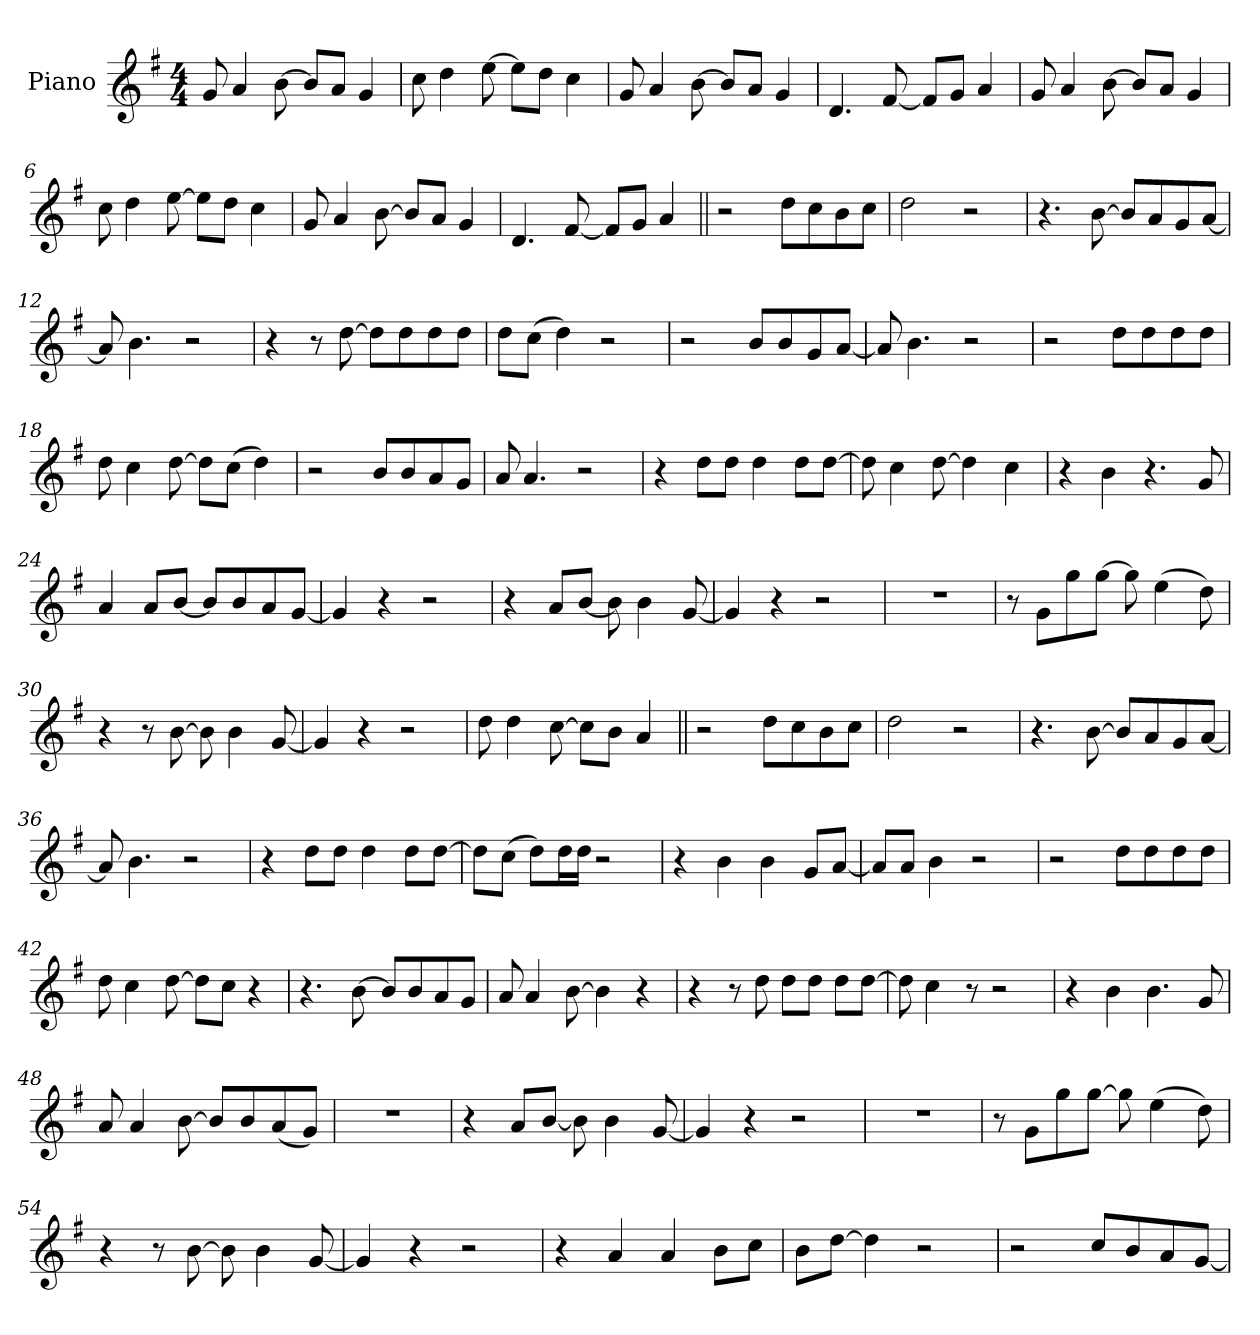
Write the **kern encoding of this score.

**kern
*part1
*staff1
*I"Piano
*I'Pno.
*clefG2
*k[f#]
*M4/4
*MM151
=1
8g!
4a!
[8b!
8b!L]
8a!J
4g!
=2
8cc!
4dd!
[8ee!
8ee!L]
8dd!J
4cc!
=3
8g!
4a!
[8b!
8b!L]
8a!J
4g!
=4
4.d!
[8f#!
8f#!L]
8g!J
4a!
=5
8g!
4a!
[8b!
8b!L]
8a!J
4g!
=6
8cc!
4dd!
[8ee!
8ee!L]
8dd!J
4cc!
=7
8g!
4a!
[8b!
8b!L]
8a!J
4g!
=8
4.d!
[8f#!
8f#!L]
8g!J
4a!
=9||
2r
8ddL
8cc
8b
8ccJ
=10
2dd
2r
=11
4.r
[8b
8bL]
8a
8g
[8aJ
=12
8a]
4.b
2r
=13
4r
8r
[8dd
8ddL]
8dd
8dd
8ddJ
=14
8ddL
(8ccJ
4dd)
2r
=15
2r
8bL
8b
8g
[8aJ
=16
8a]
4.b
2r
=17
2r
8ddL
8dd
8dd
8ddJ
=18
8dd
4cc
[8dd
8ddL]
(8ccJ
4dd)
=19
2r
8bL
8b
8a
8gJ
=20
8a
4.a
2r
=21
4r
8ddL
8ddJ
4dd
8ddL
[8ddJ
=22
8dd]
4cc
[8dd
4dd]
4cc
=23
4r
4b
4.r
8g
=24
4a
8aL
[8bJ
8bL]
8b
8a
[8gJ
=25
4g]
4r
2r
=26
4r
8aL
[8bJ
8b]
4b
[8g
=27
4g]
4r
2r
=28
1r
=29
8r
8gL
8gg
[8ggJ
8gg]
(4ee
8dd)
=30
4r
8r
[8b
8b]
4b
[8g
=31
4g]
4r
2r
=32
8dd!
4dd!
[8cc!
8cc!L]
8b!J
4a!
=33||
2r
8ddL
8cc
8b
8ccJ
=34
2dd
2r
=35
4.r
[8b
8bL]
8a
8g
[8aJ
=36
8a]
4.b
2r
=37
4r
8ddL
8ddJ
4dd
8ddL
[8ddJ
=38
8ddL]
(8ccJ
8ddL)
16ddL
16ddJJ
2r
=39
4r
4b
4b
8gL
[8aJ
=40
8aL]
8aJ
4b
2r
=41
2r
8ddL
8dd
8dd
8ddJ
=42
8dd
4cc
[8dd
8ddL]
8ccJ
4r
=43
4.r
[8b
8bL]
8b
8a
8gJ
=44
8a
4a
[8b
4b]
4r
=45
4r
8r
8dd
8ddL
8ddJ
8ddL
[8ddJ
=46
8dd]
4cc
8r
2r
=47
4r
4b
4.b
8g
=48
8a
4a
[8b
8bL]
8b
(8a
8gJ)
=49
1r
=50
4r
8aL
[8bJ
8b]
4b
[8g
=51
4g]
4r
2r
=52
1r
=53
8r
8gL
8gg
[8ggJ
8gg]
(4ee
8dd)
=54
4r
8r
[8b
8b]
4b
[8g
=55
4g]
4r
2r
=56
4r
4a
4a
8bL
8ccJ
=57
8bL
[8ddJ
4dd]
2r
=58
2r
8ccL
8b
8a
[8gJ
=
*-
